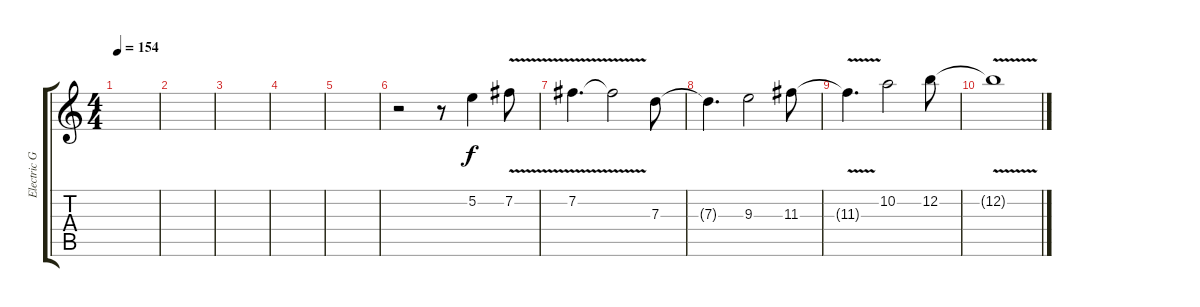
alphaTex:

\track ("Electric Guitar" "Electric G") {instrument distortionguitar}
\staff {score tabs}
\tuning (E4 B3 G3 D3 A2 E2) {hide}
\ts (4 4)
\tempo 154
\clef g2
\ks c
|
|
|
|
|
r.2 r.8 5.2.4{dy f} 7.2{v}.8 |
7.2{v}.4{d} 7.2{v t}.2 7.3.8 |
7.3{t}.4{d} 9.3.2 11.3.8 |
11.3{v t}.4{d} 10.2.2 12.2.8 |
12.2{v t}.1
